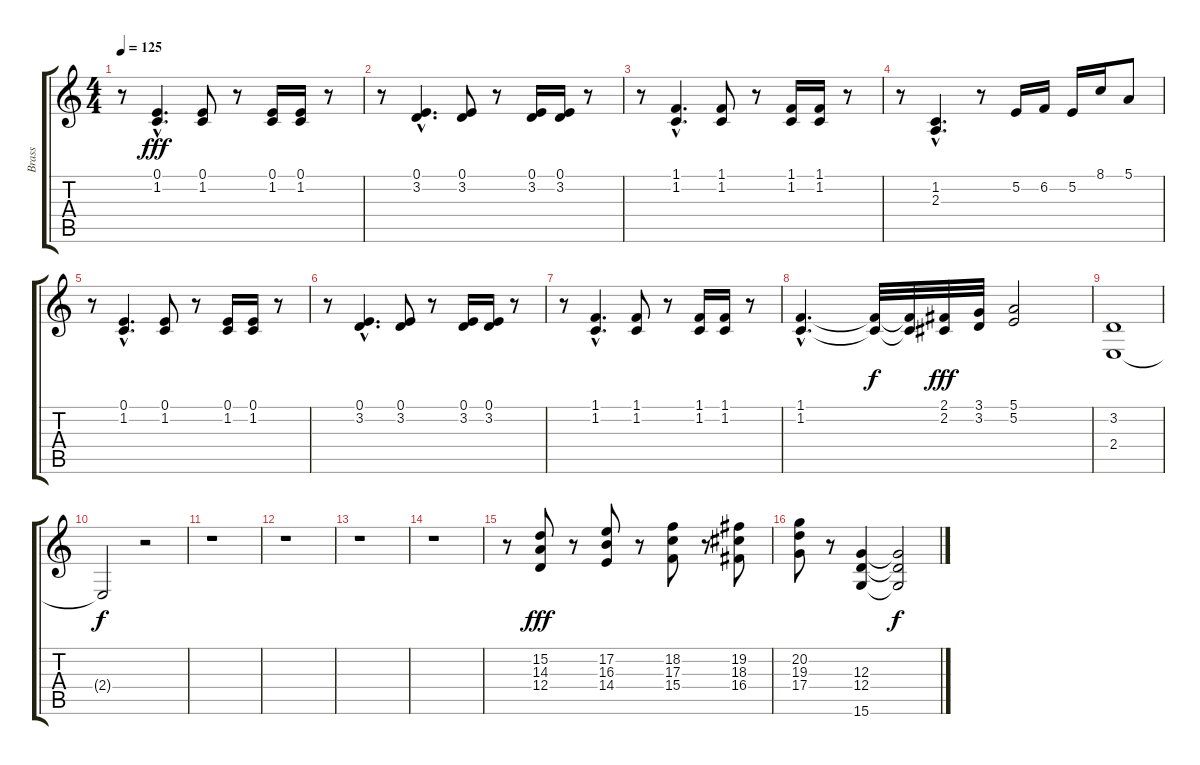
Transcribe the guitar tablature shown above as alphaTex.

\track ("Brass" "Brass") {instrument tuba}
\staff {score tabs}
\tuning (E4 B3 G3 D3 A2 E2) {hide}
\ts (4 4)
\tempo 125
\clef g2
\ks c
r.8{dy f} (0.1{hac} 1.2{hac}).4{d dy fff} (0.1 1.2).8 r.8 (0.1 1.2).16 (0.1 1.2).16 r.8 |
r.8 (0.1{hac} 3.2{hac}).4{d} (0.1 3.2).8 r.8 (0.1 3.2).16 (0.1 3.2).16 r.8 |
r.8 (1.1{hac} 1.2{hac}).4{d} (1.1 1.2).8 r.8 (1.1 1.2).16 (1.1 1.2).16 r.8 |
r.8 (1.2{hac} 2.3{hac}).4{d} r.8 5.2.16 6.2.16 5.2.16 8.1.16 5.1.8 |
r.8 (0.1{hac} 1.2{hac}).4{d} (0.1 1.2).8 r.8 (0.1 1.2).16 (0.1 1.2).16 r.8 |
r.8 (0.1{hac} 3.2{hac}).4{d} (0.1 3.2).8 r.8 (0.1 3.2).16 (0.1 3.2).16 r.8 |
r.8 (1.1{hac} 1.2{hac}).4{d} (1.1 1.2).8 r.8 (1.1 1.2).16 (1.1 1.2).16 r.8 |
(1.1{hac} 1.2{hac}).4{d} (1.1{t} 1.2{t}).32{dy f} (1.1{t} 1.2{t}).32 (2.1 2.2).32{dy fff} (3.1 3.2).32 (5.1 5.2).2 |
(3.2 2.4).1 |
2.4{t}.2{dy f} r.2 |
r.1 |
r.1 |
r.1 |
r.1 |
r.8 (15.2 14.3 12.4).8{dy fff} r.8 (17.2 16.3 14.4).8 r.8 (18.2 17.3 15.4).8 r.8 (19.2 18.3 16.4).8 |
(20.2 19.3 17.4).8 r.8 (12.3 12.4 15.6).4 (12.3{t} 12.4{t} 15.6{t}).2{dy f}
